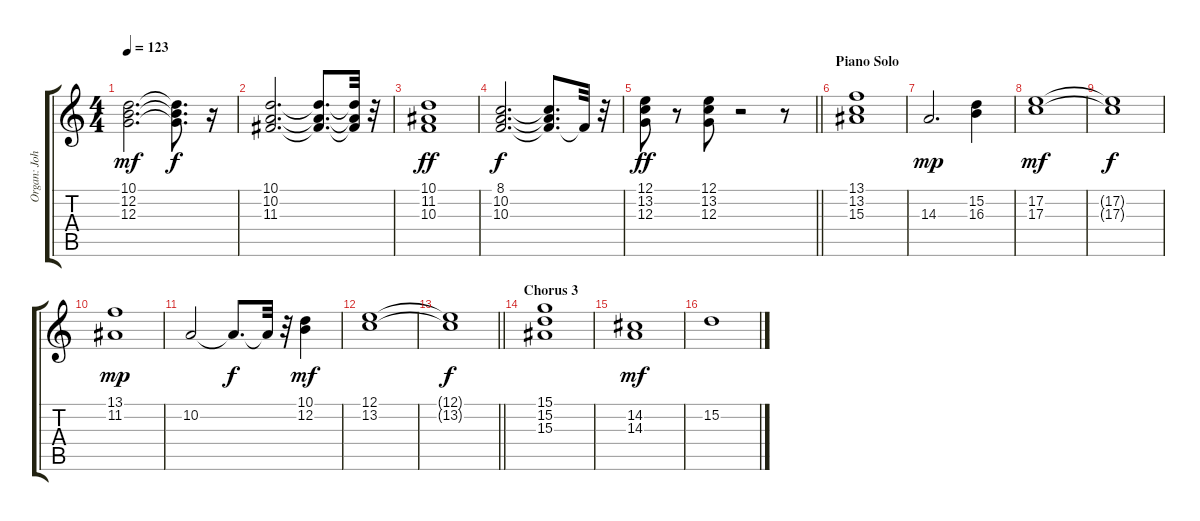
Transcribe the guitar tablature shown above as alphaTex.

\track ("Organ: John Mahoney" "Organ: Joh") {instrument rockorgan}
\staff {score tabs}
\tuning (E4 B3 G3 D3 A2 E2) {hide}
\ts (4 4)
\tempo 123
\clef g2
\ks c
(10.1 12.2 12.3).2{d dy mf} (10.1{t} 12.2{t} 12.3{t}).8{d dy f} r.16 |
(10.1 10.2 11.3).2{d} (10.1{t} 10.2{t} 11.3{t}).8{d} (10.1{t} 10.2{t} 11.3{t}).32 r.32 |
(10.1 11.2 10.3).1{dy ff} |
(8.1 10.2 10.3).2{d dy f} (8.1{t} 10.2{t} 10.3{t}).8{d} 10.3{t}.32 r.32 |
\barLineRight lightlight
(12.1 13.2 12.3).8{dy ff} r.8 (12.1 13.2 12.3).8 r.2 r.8 |
\section ("" "Piano Solo")
(13.1 13.2 15.3).1 |
14.3.2{d dy mp} (15.2 16.3).4 |
(17.2 17.3).1{dy mf} |
(17.2{t} 17.3{t}).1{dy f} |
(13.1 11.2).1{dy mp} |
10.2.2 10.2{t}.8{d dy f} 10.2{t}.32 r.32 (10.1 12.2).4{dy mf} |
(12.1 13.2).1 |
\barLineRight lightlight
(12.1{t} 13.2{t}).1{dy f} |
\section ("" "Chorus 3")
(15.1 15.2 15.3).1 |
(14.2 14.3).1{dy mf} |
15.2.1
